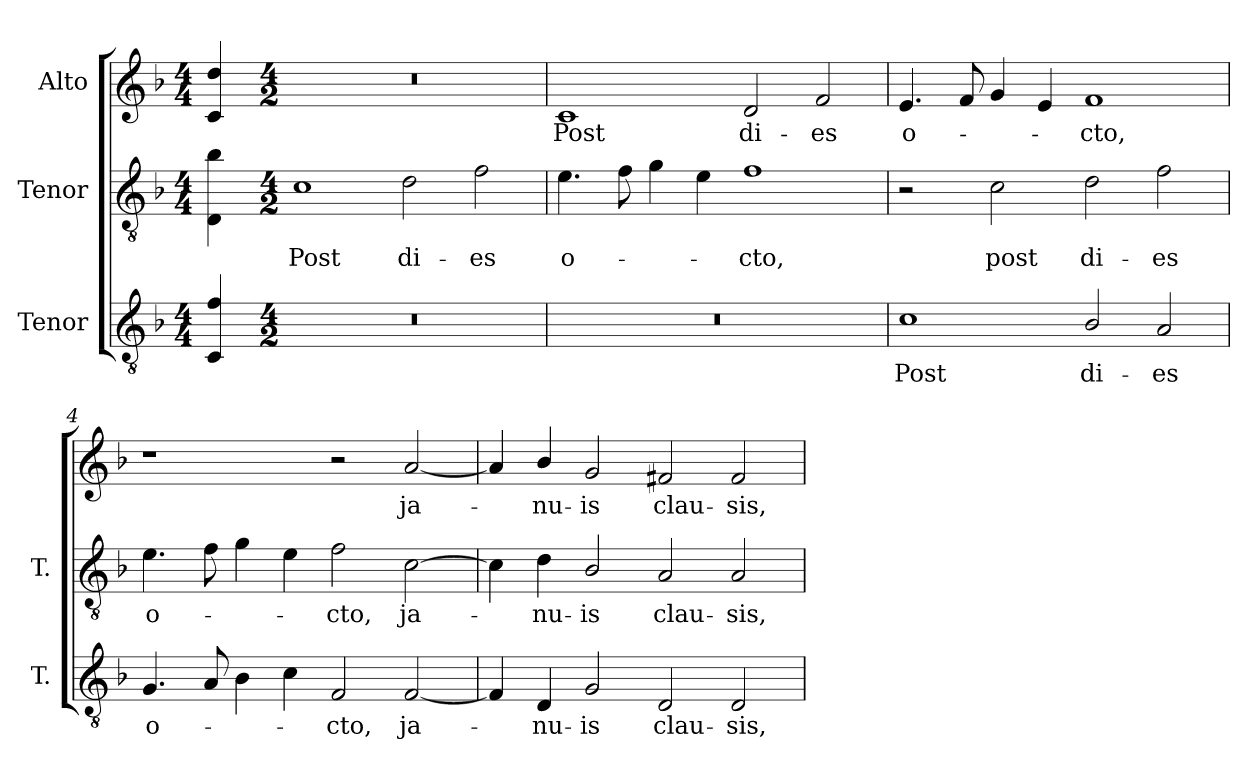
**kern	**text	**kern	**text	**kern	**text
*part3	*part3	*part2	*part2	*part1	*part1
*staff3	*staff3	*staff2	*staff2	*staff1	*staff1
*I"Tenor	*	*I"Tenor	*	*I"Alto	*
*I'T.	*	*I'T.	*	*	*
!!LO:PB:g=z
*clefGv2	*	*clefGv2	*	*clefG2	*
*ITrd7c12	*	*ITrd7c12	*	*	*
*k[b-]	*	*k[b-]	*	*k[b-]	*
*F:	*	*F:	*	*F:	*
*M4/4	*	*M4/4	*	*M4/4	*
=	=	=	=	=	=
4CCi/ 4Fi	.	4DDi\ 4B-i	.	4ci/ 4ddi	.
=1-	=1-	=1-	=1-	=1-	=1-
*M4/2	*	*M4/2	*	*M4/2	*
!LO:N:vis=1	!	!	!	!	!
!	!	!	!LO:LY:b:color=#000000	!LO:N:vis=1	!
0r	.	1Ci	Post	0r	.
!	!	!	!LO:LY:b:color=#000000	!	!
.	.	2Di\	di-	.	.
!	!	!	!LO:LY:b:color=#000000	!	!
.	.	2Fi\	-es	.	.
=2	=2	=2	=2	=2	=2
!LO:N:vis=1	!	!	!	!	!
!	!	!	!LO:LY:b:color=#000000	!	!
!	!	!	!	!	!LO:LY:b:color=#000000
0r	.	4.Ei\	o-	1ci	Post
.	.	8Fi\	.	.	.
.	.	4Gi\	.	.	.
.	.	4Ei\	.	.	.
!	!	!	!LO:LY:b:color=#000000	!	!
!	!	!	!	!	!LO:LY:b:color=#000000
.	.	1Fi	-cto,	2di/	di-
!	!	!	!	!	!LO:LY:b:color=#000000
.	.	.	.	2fi/	-es
=3	=3	=3	=3	=3	=3
!	!LO:LY:b:color=#000000	!	!	!	!
!	!	!	!	!	!LO:LY:b:color=#000000
1Ci	Post	2r	.	4.ei/	o-
.	.	.	.	8fi/	.
!	!	!	!LO:LY:b:color=#000000	!	!
.	.	2Ci\	post	4gi/	.
.	.	.	.	4ei/	.
!	!LO:LY:b:color=#000000	!	!	!	!
!	!	!	!LO:LY:b:color=#000000	!	!
!	!	!	!	!	!LO:LY:b:color=#000000
2BB-i/	di-	2Di\	di-	1fi	-cto,
!	!LO:LY:b:color=#000000	!	!	!	!
!	!	!	!LO:LY:b:color=#000000	!	!
2AAi/	-es	2Fi\	-es	.	.
!!LO:LB:g=z
=4	=4	=4	=4	=4	=4
!	!LO:LY:b:color=#000000	!	!	!	!
!	!	!	!LO:LY:b:color=#000000	!	!
4.GGi/	o-	4.Ei\	o-	1r	.
8AAi/	.	8Fi\	.	.	.
4BB-i\	.	4Gi\	.	.	.
4Ci\	.	4Ei\	.	.	.
!	!LO:LY:b:color=#000000	!	!	!	!
!	!	!	!LO:LY:b:color=#000000	!	!
2FFi/	-cto,	2Fi\	-cto,	2r	.
!	!LO:LY:b:color=#000000	!	!	!	!
!	!	!	!LO:LY:b:color=#000000	!	!
!	!	!	!	!	!LO:LY:b:color=#000000
[2FFi/	ja-	[2Ci\	ja-	[2ai/	ja-
=5	=5	=5	=5	=5	=5
4FFi/]	.	4Ci\]	.	4ai/]	.
!	!LO:LY:b:color=#000000	!	!	!	!
!	!	!	!LO:LY:b:color=#000000	!	!
!	!	!	!	!	!LO:LY:b:color=#000000
4DDi/	-nu-	4Di\	-nu-	4b-i/	-nu-
!	!LO:LY:b:color=#000000	!	!	!	!
!	!	!	!LO:LY:b:color=#000000	!	!
!	!	!	!	!	!LO:LY:b:color=#000000
2GGi/	-is	2BB-i/	-is	2gi/	-is
!	!LO:LY:b:color=#000000	!	!	!	!
!	!	!	!LO:LY:b:color=#000000	!	!
!	!	!	!	!	!LO:LY:b:color=#000000
2DDi/	clau-	2AAi/	clau-	2f#Xi/	clau-
!	!LO:LY:b:color=#000000	!	!	!	!
!	!	!	!LO:LY:b:color=#000000	!	!
!	!	!	!	!	!LO:LY:b:color=#000000
2DDi/	-sis,	2AAi/	-sis,	2f#i/	-sis,
=	=	=	=	=	=
*-	*-	*-	*-	*-	*-
